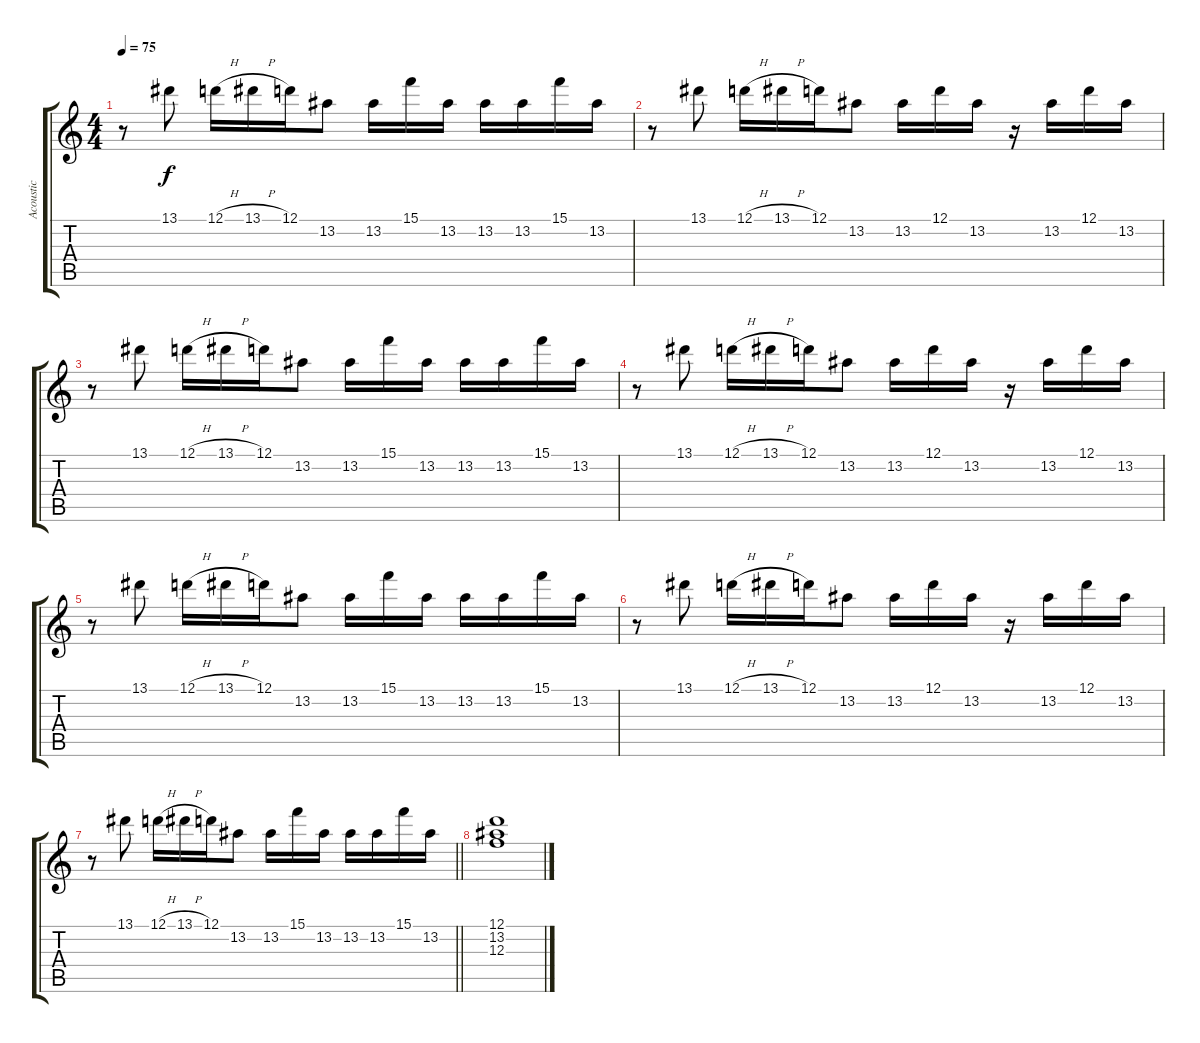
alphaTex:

\track ("Acoustic" "Acoustic") {instrument acousticguitarsteel}
\staff {score tabs}
\tuning (D4 A3 F3 C3 G2 C2) {hide}
\ts (4 4)
\tempo 75
\clef g2
\ks c
r.8{dy f} 13.1.8 12.1{h}.16 13.1{h}.16 12.1.16 13.2.8 13.2.16 15.1.16 13.2.16 13.2.16 13.2.16 15.1.16 13.2.16 |
r.8{volume 10 balance 5 instrument electricgrandpiano} 13.1.8 12.1{h}.16 13.1{h}.16 12.1.16 13.2.8 13.2.16 12.1.16 13.2.16 r.16 13.2.16 12.1.16 13.2.16 |
r.8 13.1.8 12.1{h}.16 13.1{h}.16 12.1.16 13.2.8 13.2.16 15.1.16 13.2.16 13.2.16 13.2.16 15.1.16 13.2.16 |
r.8 13.1.8 12.1{h}.16 13.1{h}.16 12.1.16 13.2.8 13.2.16 12.1.16 13.2.16 r.16 13.2.16 12.1.16 13.2.16 |
r.8 13.1.8 12.1{h}.16 13.1{h}.16 12.1.16 13.2.8 13.2.16 15.1.16 13.2.16 13.2.16 13.2.16 15.1.16 13.2.16 |
r.8 13.1.8 12.1{h}.16 13.1{h}.16 12.1.16 13.2.8 13.2.16 12.1.16 13.2.16 r.16 13.2.16 12.1.16 13.2.16 |
\barLineRight lightlight
r.8 13.1.8 12.1{h}.16 13.1{h}.16 12.1.16 13.2.8 13.2.16 15.1.16 13.2.16 13.2.16 13.2.16 15.1.16 13.2.16 |
\section ("" "")
(12.1 13.2 12.3).1
